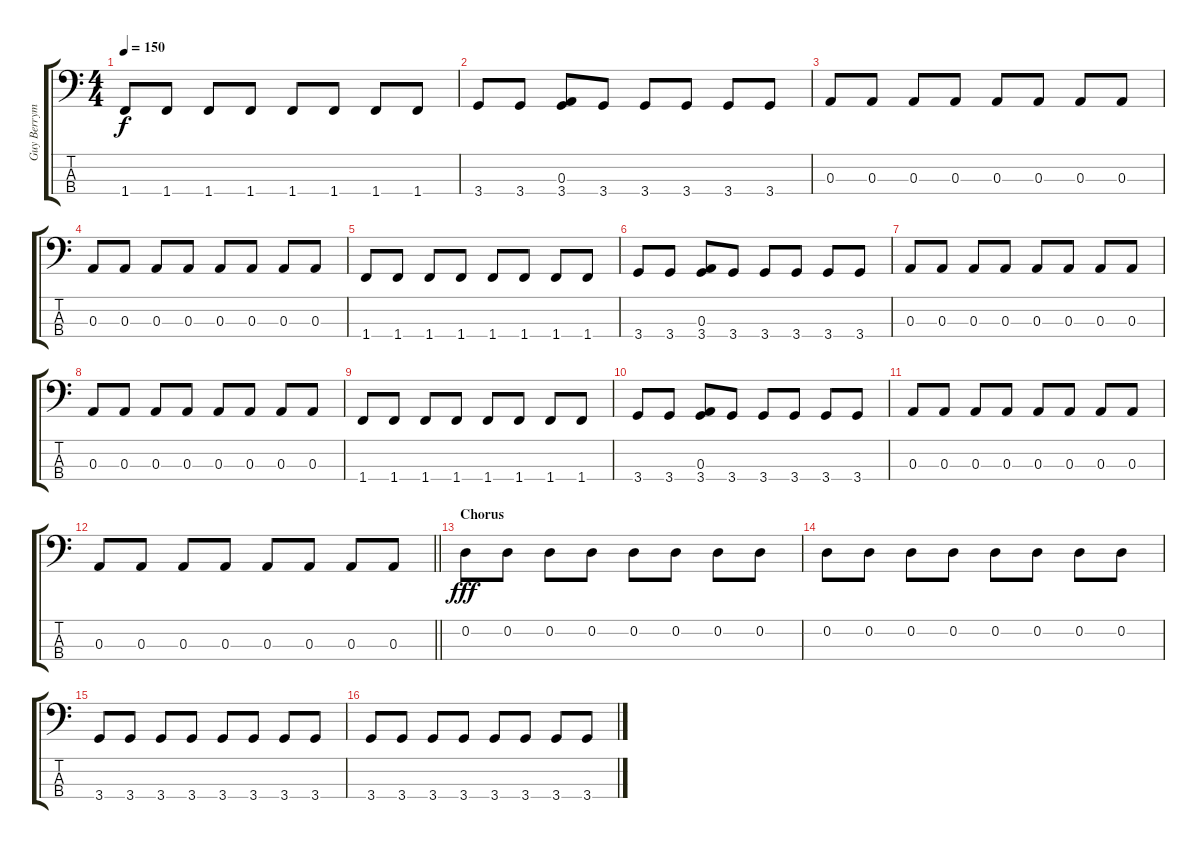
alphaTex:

\track ("Guy Berryman" "Guy Berrym") {instrument electricbassfinger}
\staff {score tabs}
\tuning (G2 D2 A1 E1) {hide}
\ts (4 4)
\tempo 150
\clef f4
\ks c
1.4.8{dy f} 1.4.8 1.4.8 1.4.8 1.4.8 1.4.8 1.4.8 1.4.8 |
3.4.8 3.4.8 (0.3 3.4).8 3.4.8 3.4.8 3.4.8 3.4.8 3.4.8 |
0.3.8 0.3.8 0.3.8 0.3.8 0.3.8 0.3.8 0.3.8 0.3.8 |
0.3.8 0.3.8 0.3.8 0.3.8 0.3.8 0.3.8 0.3.8 0.3.8 |
1.4.8 1.4.8 1.4.8 1.4.8 1.4.8 1.4.8 1.4.8 1.4.8 |
3.4.8 3.4.8 (0.3 3.4).8 3.4.8 3.4.8 3.4.8 3.4.8 3.4.8 |
0.3.8 0.3.8 0.3.8 0.3.8 0.3.8 0.3.8 0.3.8 0.3.8 |
0.3.8 0.3.8 0.3.8 0.3.8 0.3.8 0.3.8 0.3.8 0.3.8 |
1.4.8 1.4.8 1.4.8 1.4.8 1.4.8 1.4.8 1.4.8 1.4.8 |
3.4.8 3.4.8 (0.3 3.4).8 3.4.8 3.4.8 3.4.8 3.4.8 3.4.8 |
0.3.8 0.3.8 0.3.8 0.3.8 0.3.8 0.3.8 0.3.8 0.3.8 |
\barLineRight lightlight
0.3.8 0.3.8 0.3.8 0.3.8 0.3.8 0.3.8 0.3.8 0.3.8 |
\section ("" "Chorus")
0.2.8{dy fff} 0.2.8 0.2.8 0.2.8 0.2.8 0.2.8 0.2.8 0.2.8 |
0.2.8 0.2.8 0.2.8 0.2.8 0.2.8 0.2.8 0.2.8 0.2.8 |
3.4.8 3.4.8 3.4.8 3.4.8 3.4.8 3.4.8 3.4.8 3.4.8 |
3.4.8 3.4.8 3.4.8 3.4.8 3.4.8 3.4.8 3.4.8 3.4.8
